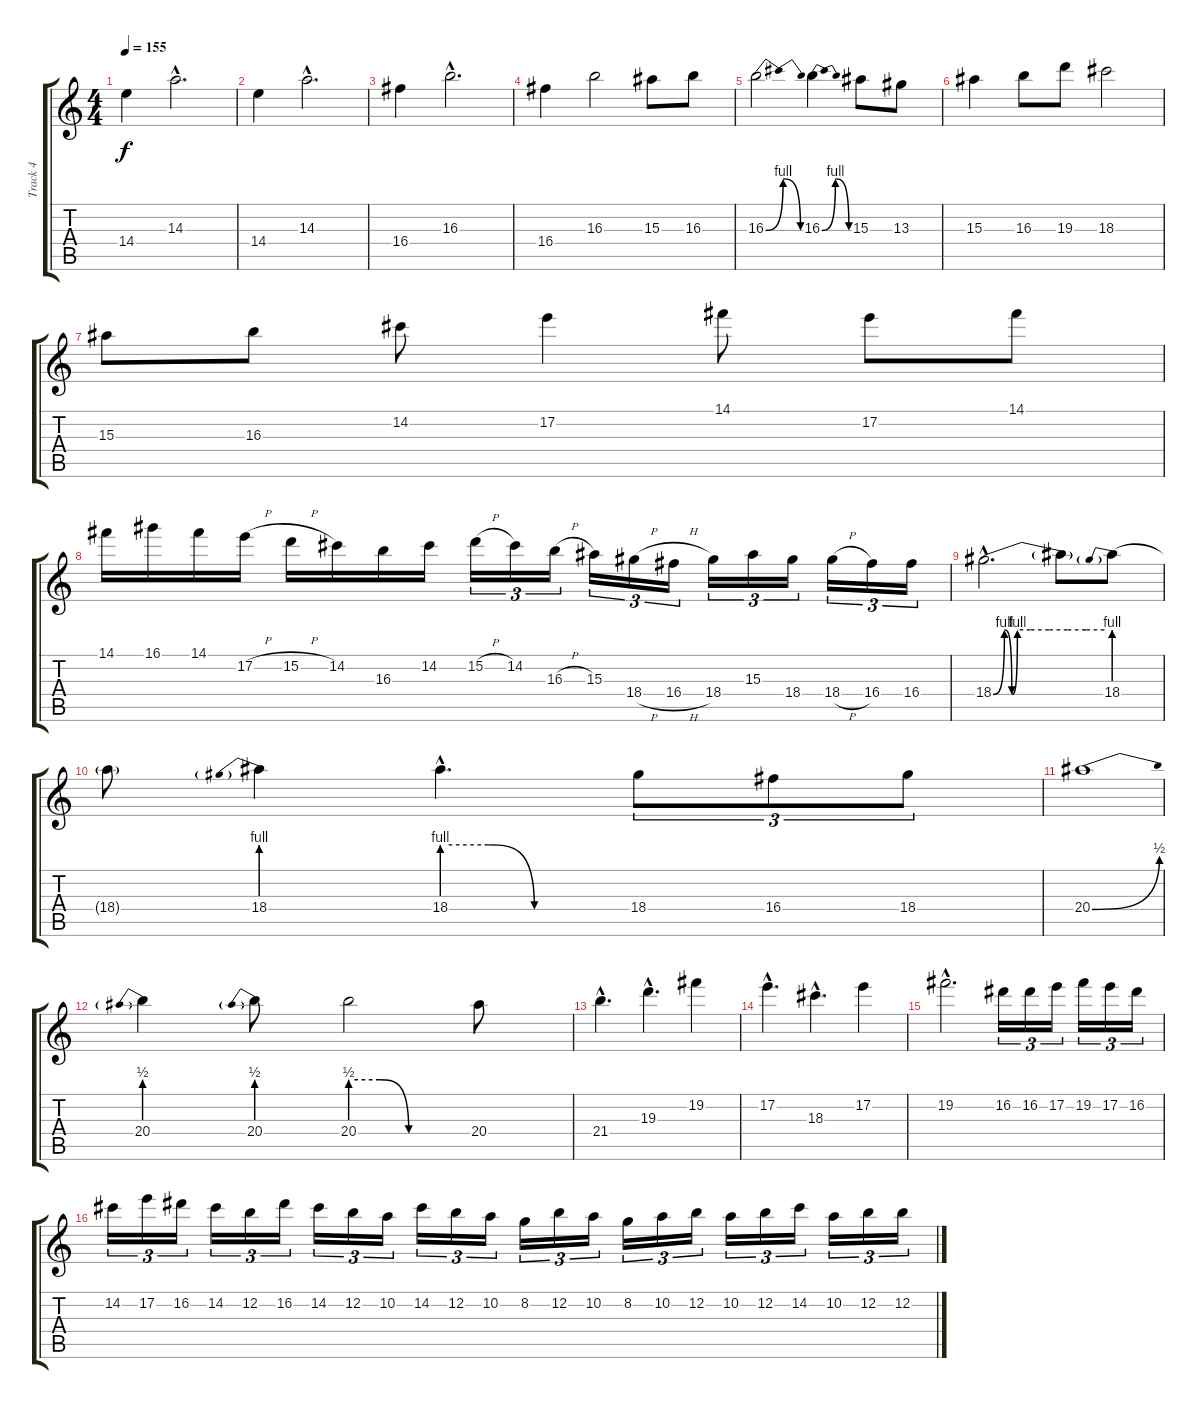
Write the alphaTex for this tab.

\track ("Track 4" "Track 4") {instrument distortionguitar}
\staff {score tabs}
\tuning (E4 B3 G3 D3 A2 E2) {hide}
\ts (4 4)
\tempo 155
\clef g2
\ks c
14.4.4{dy f} 14.3{hac}.2{d} |
14.4.4 14.3{hac}.2{d} |
16.4.4 16.3{hac}.2{d} |
16.4.4 16.3.2 15.3.8 16.3.8 |
16.3{be (bendrelease 0 0 20 4 30 4 60 0)}.2 16.3{be (bendrelease 0 0 20 4 30 4 60 0)}.4 15.3.8 13.3.8 |
15.3.4 16.3.8 19.3.8 18.3.2 |
15.3.8 16.3.8 14.2.8 17.2.4 14.1.8 17.2.8 14.1.8 |
14.1.16 16.1.16 14.1.16 17.2{h}.16 15.2{h}.16 14.2.16 16.3.16 14.2.16 15.2{h}.16{tu (3 2)} 14.2.16{tu (3 2)} 16.3{h}.16{tu (3 2)} 15.3.16{tu (3 2)} 18.4{h}.16{tu (3 2)} 16.4{h}.16{tu (3 2)} 18.4.16{tu (3 2)} 15.3.16{tu (3 2)} 18.4.16{tu (3 2)} 18.4{h}.16{tu (3 2)} 16.4.16{tu (3 2)} 16.4.16{tu (3 2)} |
18.4{be (custom 0 0 6 4 10 0 13 4 20 4 30 4 40 4 46 4 50 4 60 4) hac}.2{d} 18.4{t}.8 18.4{be (prebend 0 4 60 4)}.8 |
18.4{t}.8 18.4{be (prebend 0 4 60 4)}.4 18.4{be (custom 0 4 15 4 30 0 60 0) hac}.4{d} 18.4.8{tu (3 2)} 16.4.8{tu (3 2)} 18.4.8{tu (3 2)} |
20.4{be (bend 0 0 60 2)}.1 |
20.4{be (prebend 0 2 60 2)}.4 20.4{be (prebend 0 2 60 2)}.8 20.4{be (custom 0 2 15 2 30 0 60 0)}.2 20.4.8 |
21.4{hac}.4{d} 19.3{hac}.4{d} 19.2.4 |
17.2{hac}.4{d} 18.3{hac}.4{d} 17.2.4 |
19.2{hac}.2{d} 16.2.16{tu (3 2)} 16.2.16{tu (3 2)} 17.2.16{tu (3 2)} 19.2.16{tu (3 2)} 17.2.16{tu (3 2)} 16.2.16{tu (3 2)} |
14.2.16{tu (3 2)} 17.2.16{tu (3 2)} 16.2.16{tu (3 2)} 14.2.16{tu (3 2)} 12.2.16{tu (3 2)} 16.2.16{tu (3 2)} 14.2.16{tu (3 2)} 12.2.16{tu (3 2)} 10.2.16{tu (3 2)} 14.2.16{tu (3 2)} 12.2.16{tu (3 2)} 10.2.16{tu (3 2)} 8.2.16{tu (3 2)} 12.2.16{tu (3 2)} 10.2.16{tu (3 2)} 8.2.16{tu (3 2)} 10.2.16{tu (3 2)} 12.2.16{tu (3 2)} 10.2.16{tu (3 2)} 12.2.16{tu (3 2)} 14.2.16{tu (3 2)} 10.2.16{tu (3 2)} 12.2.16{tu (3 2)} 12.2{sl}.16{tu (3 2)}
